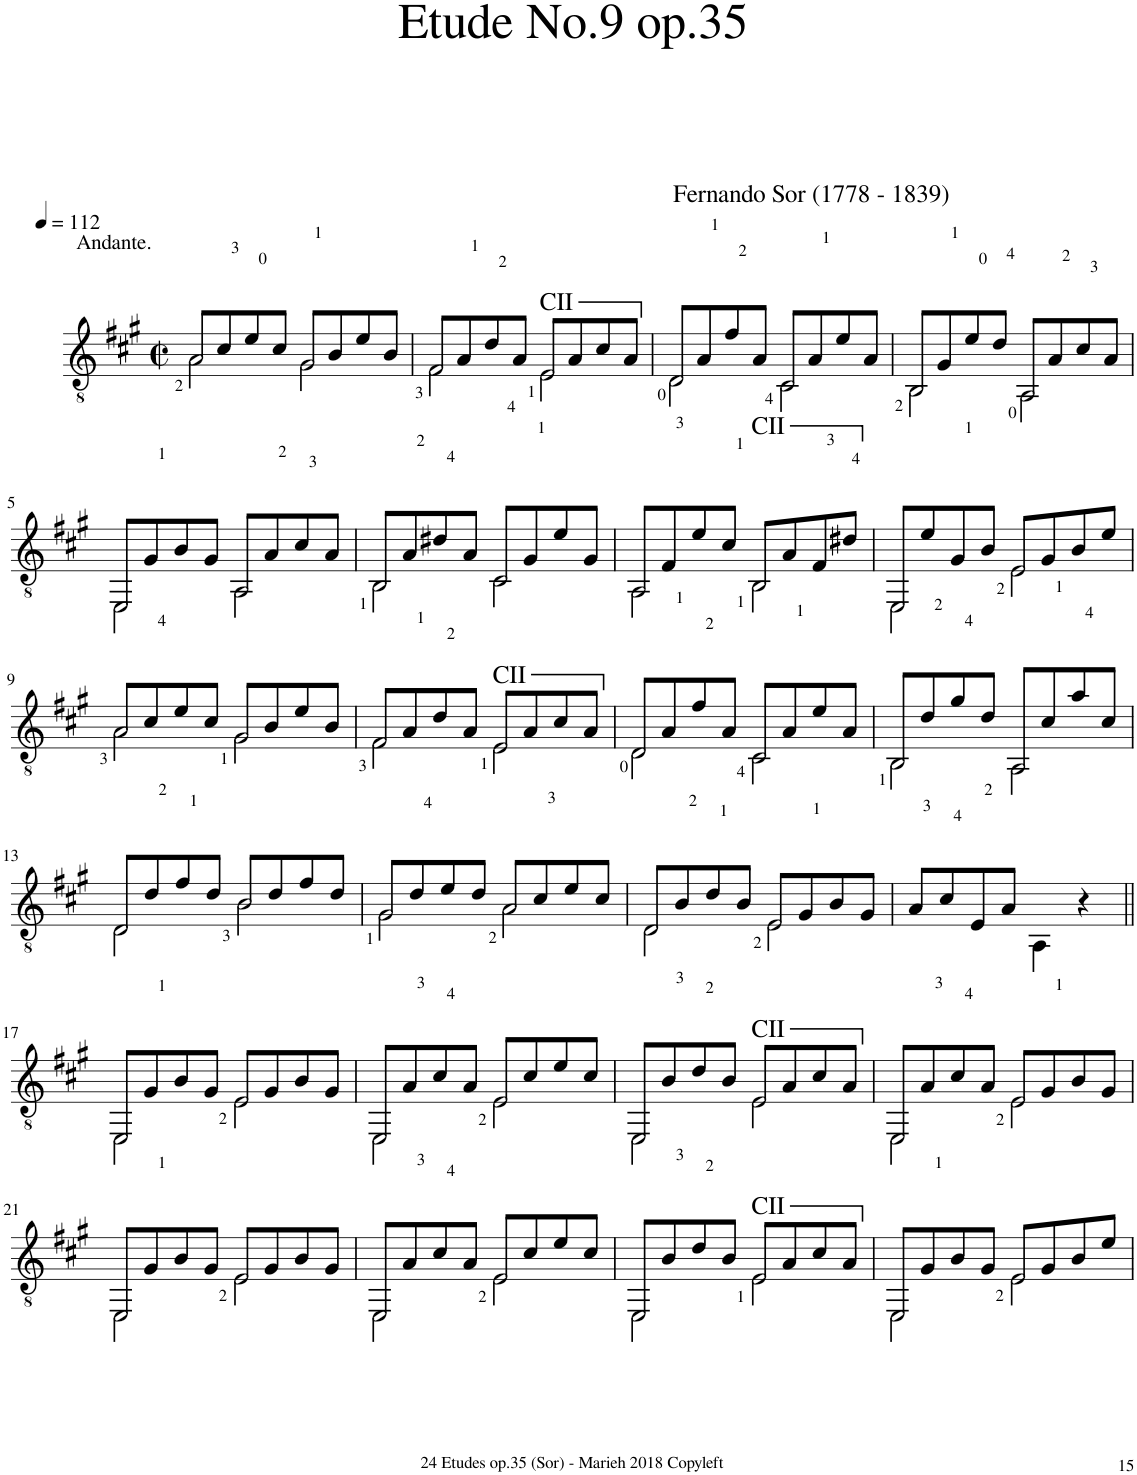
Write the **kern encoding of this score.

**kern
*part1
*staff1
*I"Guitare classique
!!LO:PB:g=z
*clefGv2
*k[f#c#g#]
*M2/2
*met(c|)
*MM112
=1
*^
!LO:TX:a:t=Andante.	!
8A/L	2A\
8c#/	.
8e/	.
8c#/J	.
8G#/L	2G#\
8B/	.
8e/	.
8B/J	.
=2	=2
8F#/L	2F#\
8A/	.
8d/	.
8A/J	.
!LO:TX:a:t=CII	!
8E/L	2E\
8A/	.
8c#/	.
8A/J	.
=3	=3
8D/L	2D\
8A/	.
8f#/	.
8A/J	.
8C#/L	2C#\
8A/	.
8e/	.
8A/J	.
=4	=4
8BB/L	2BB\
8G#/	.
8e/	.
8d/J	.
8AA/L	2AA\
8A/	.
8c#/	.
8A/J	.
!!LO:LB:g=z	!!
=5	=5
8EE/L	2EE\
8G#/	.
8B/	.
8G#/J	.
8AA/L	2AA\
8A/	.
8c#/	.
8A/J	.
=6	=6
8BB/L	2BB\
8A/	.
8d#X/	.
8A/J	.
8C#/L	2C#\
8G#/	.
8e/	.
8G#/J	.
=7	=7
8AA/L	2AA\
8F#/	.
8e/	.
8c#/J	.
!LO:TX:a:t=CII	!
8BB/L	2BB\
8A/	.
8F#/	.
8d#X/J	.
=8	=8
8EE/L	2EE\
8e/	.
8G#/	.
8B/J	.
8E/L	2E\
8G#/	.
8B/	.
8e/J	.
!!LO:LB:g=z	!!
=9	=9
8A/L	2A\
8c#/	.
8e/	.
8c#/J	.
8G#/L	2G#\
8B/	.
8e/	.
8B/J	.
=10	=10
8F#/L	2F#\
8A/	.
8d/	.
8A/J	.
!LO:TX:a:t=CII	!
8E/L	2E\
8A/	.
8c#/	.
8A/J	.
=11	=11
8D/L	2D\
8A/	.
8f#/	.
8A/J	.
8C#/L	2C#\
8A/	.
8e/	.
8A/J	.
=12	=12
8BB/L	2BB\
8d/	.
8g#/	.
8d/J	.
8AA/L	2AA\
8c#/	.
8a/	.
8c#/J	.
!!LO:LB:g=z	!!
=13	=13
8D/L	2D\
8d/	.
8f#/	.
8d/J	.
8B/L	2B\
8d/	.
8f#/	.
8d/J	.
=14	=14
8G#/L	2G#\
8d/	.
8e/	.
8d/J	.
8A/L	2A\
8c#/	.
8e/	.
8c#/J	.
=15	=15
8D/L	2D\
8B/	.
8d/	.
8B/J	.
8E/L	2E\
8G#/	.
8B/	.
8G#/J	.
*v	*v
=16
8A/L
8c#/
8E/
8A/J
4AA\
4r
!!LO:LB:g=z
=17||
*^
8EE/L	2EE\
8G#/	.
8B/	.
8G#/J	.
8E/L	2E\
8G#/	.
8B/	.
8G#/J	.
=18	=18
8EE/L	2EE\
8A/	.
8c#/	.
8A/J	.
8E/L	2E\
8c#/	.
8e/	.
8c#/J	.
=19	=19
8EE/L	2EE\
8B/	.
8d/	.
8B/J	.
!LO:TX:a:t=CII	!
8E/L	2E\
8A/	.
8c#/	.
8A/J	.
=20	=20
8EE/L	2EE\
8A/	.
8c#/	.
8A/J	.
8E/L	2E\
8G#/	.
8B/	.
8G#/J	.
!!LO:LB:g=z	!!
=21	=21
8EE/L	2EE\
8G#/	.
8B/	.
8G#/J	.
8E/L	2E\
8G#/	.
8B/	.
8G#/J	.
=22	=22
8EE/L	2EE\
8A/	.
8c#/	.
8A/J	.
8E/L	2E\
8c#/	.
8e/	.
8c#/J	.
=23	=23
8EE/L	2EE\
8B/	.
8d/	.
8B/J	.
!LO:TX:a:t=CII	!
8E/L	2E\
8A/	.
8c#/	.
8A/J	.
=24	=24
8EE/L	2EE\
8G#/	.
8B/	.
8G#/J	.
8E/L	2E\
8G#/	.
8B/	.
8e/J	.
*v	*v
=
*-
